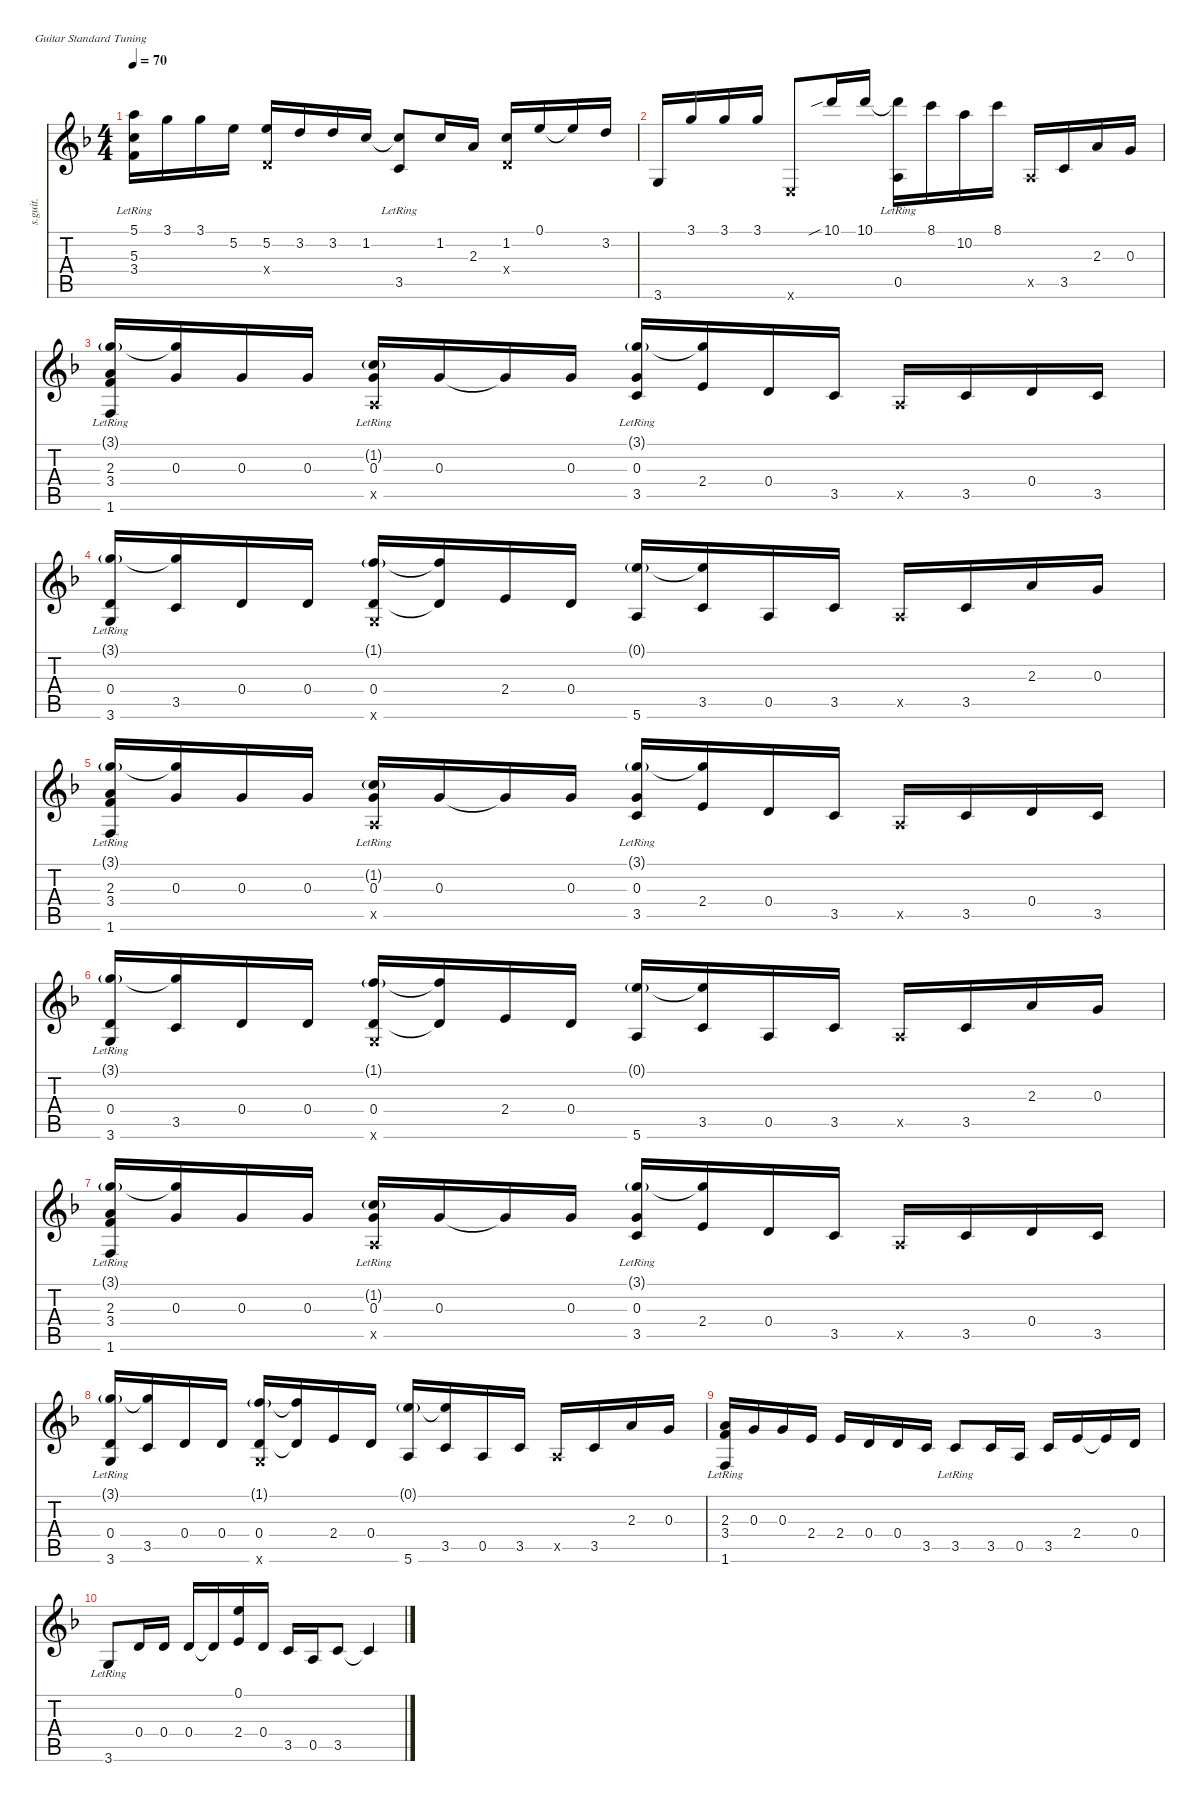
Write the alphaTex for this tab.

\defaultSystemsLayout 4
\hideDynamics
\bracketExtendMode nobrackets
\otherSystemsTrackNameOrientation horizontal
\track ("Steel Guitar" "s.guit.") {instrument acousticguitarsteel}
\staff {score tabs}
\tuning (E4 B3 G3 D3 A2 E2)
\ts (4 4)
\tempo 70
\clef g2
\ks f
(5.1 3.4{lr} 5.3).16{dy mf} 3.1.16 3.1.16 5.2.16 (5.2 0.4{x}).16 3.2.16 3.2.16 1.2.16 (1.2{t} 3.5{lr}).8 1.2.16 2.3.16 (1.2 0.4{x}).16 0.1.16 0.1{t}.16 3.2.16 |
3.6.16 3.1.16 3.1.16 3.1.16 0.6{x}.8 10.1{sib}.16 10.1.16 (0.5{lr} 10.1{t}).16 8.1.16 10.2.16 8.1.16 0.5{x}.16 3.5.16 2.3.16 0.3.16 |
(3.4{lr} 1.6 2.3 3.1{g}).16 (0.3 3.1{t}).16 0.3.16 0.3.16 (1.2{g lr} 0.5{x} 0.3).16 0.3.16 0.3{t}.16 0.3.16 (3.5{lr} 0.3 3.1{g}).16 (2.4 3.1{t}).16 0.4.16 3.5.16 0.5{x}.16 3.5.16 0.4.16 3.5.16 |
(3.6{lr} 3.1{g} 0.4).16 (3.1{t} 3.5).16 0.4.16 0.4.16 (3.6{x} 1.1{g} 0.4).16 (1.1{t} 0.4{t}).16 2.4.16 0.4.16 (0.1{g} 5.6).16 (0.1{t} 3.5).16 0.5.16 3.5.16 0.5{x}.16 3.5.16 2.3.16 0.3.16 |
(3.4{lr} 1.6 2.3 3.1{g}).16 (0.3 3.1{t}).16 0.3.16 0.3.16 (1.2{g lr} 0.5{x} 0.3).16 0.3.16 0.3{t}.16 0.3.16 (3.5{lr} 0.3 3.1{g}).16 (2.4 3.1{t}).16 0.4.16 3.5.16 0.5{x}.16 3.5.16 0.4.16 3.5.16 |
(3.6{lr} 3.1{g} 0.4).16 (3.1{t} 3.5).16 0.4.16 0.4.16 (3.6{x} 1.1{g} 0.4).16 (1.1{t} 0.4{t}).16 2.4.16 0.4.16 (0.1{g} 5.6).16 (0.1{t} 3.5).16 0.5.16 3.5.16 0.5{x}.16 3.5.16 2.3.16 0.3.16 |
(3.4{lr} 1.6 2.3 3.1{g}).16 (0.3 3.1{t}).16 0.3.16 0.3.16 (1.2{g lr} 0.5{x} 0.3).16 0.3.16 0.3{t}.16 0.3.16 (3.5{lr} 0.3 3.1{g}).16 (2.4 3.1{t}).16 0.4.16 3.5.16 0.5{x}.16 3.5.16 0.4.16 3.5.16 |
(3.6{lr} 3.1{g} 0.4).16 (3.1{t} 3.5).16 0.4.16 0.4.16 (3.6{x} 1.1{g} 0.4).16 (1.1{t} 0.4{t}).16 2.4.16 0.4.16 (0.1{g} 5.6).16 (0.1{t} 3.5).16 0.5.16 3.5.16 0.5{x}.16 3.5.16 2.3.16 0.3.16 |
(3.4{lr} 1.6 2.3).16 0.3.16 0.3.16 2.4.16 2.4.16 0.4.16 0.4.16 3.5.16 3.5{lr}.8 3.5.16 0.5.16 3.5.16 2.4.16 2.4{t}.16 0.4.16 |
3.6{lr}.8 0.4.16 0.4.16 0.4.16 0.4{t}.16 (2.4 0.1).16 0.4.16 3.5.16 0.5.16 3.5.8 3.5{t}.4
